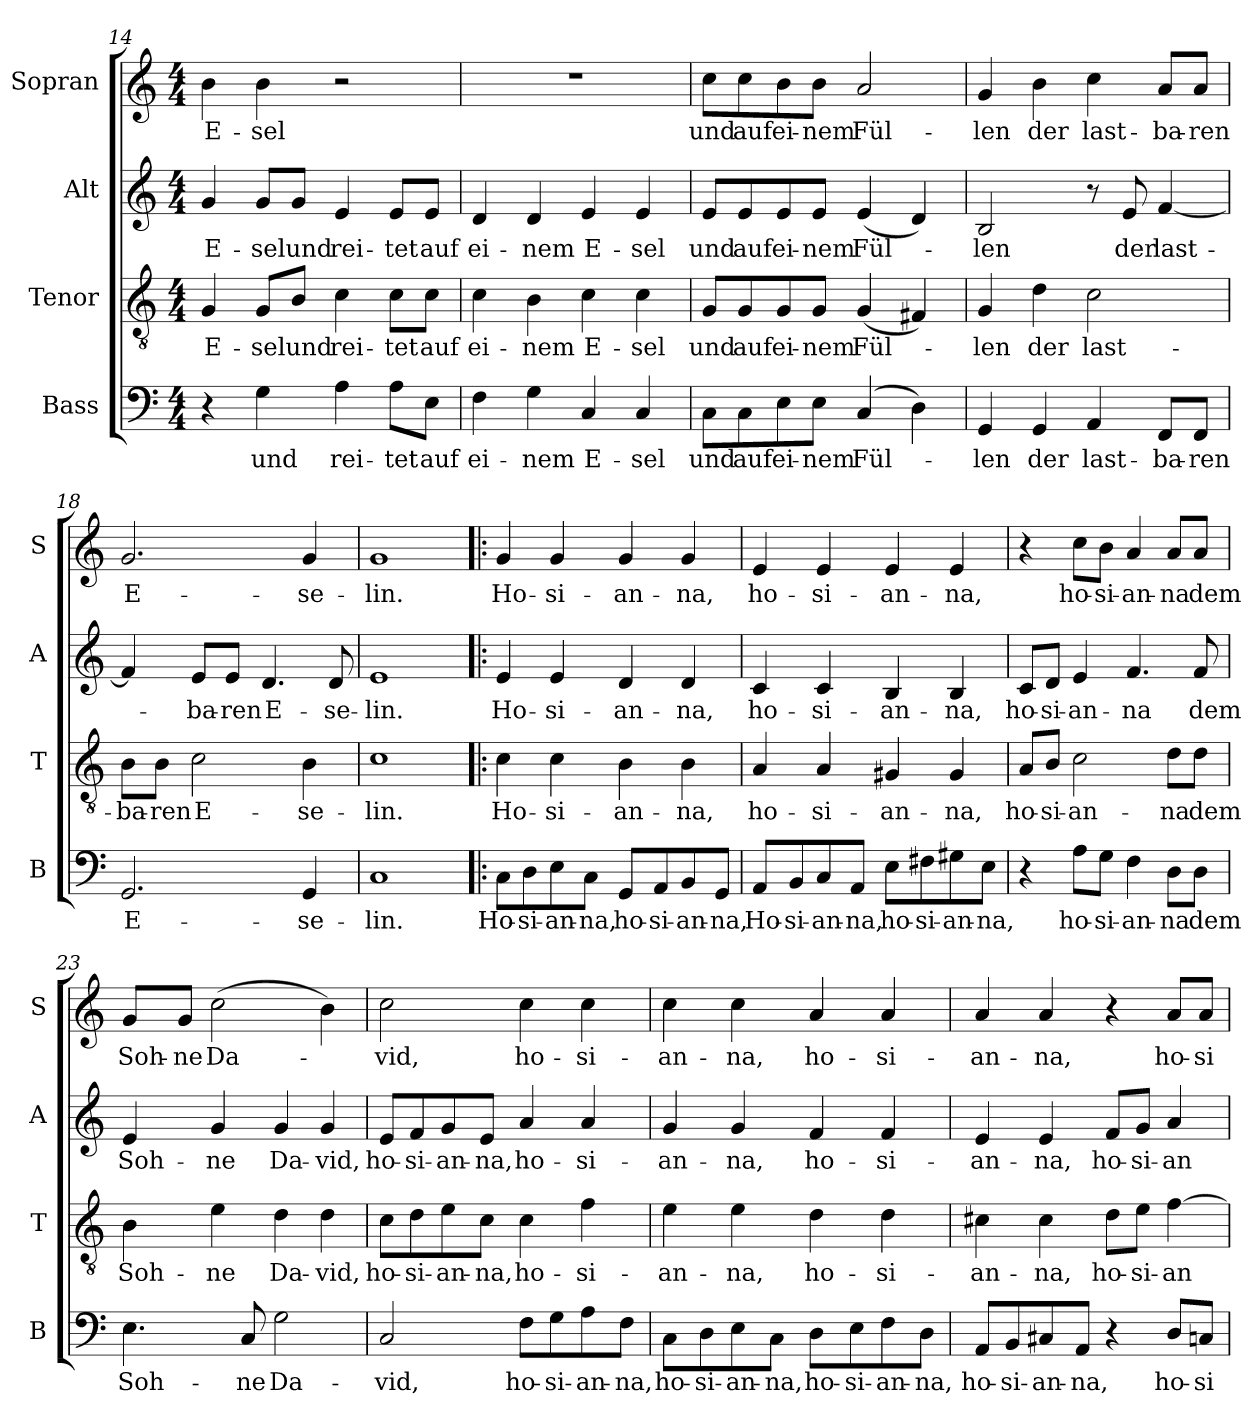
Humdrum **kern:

**kern	**text	**kern	**text	**kern	**text	**kern	**text
*part4	*part4	*part3	*part3	*part2	*part2	*part1	*part1
*staff4	*staff4	*staff3	*staff3	*staff2	*staff2	*staff1	*staff1
*I"Bass	*	*I"Tenor	*	*I"Alt	*	*I"Sopran	*
*I'B	*	*I'T	*	*I'A	*	*I'S	*
*clefF4	*	*clefGv2	*	*clefG2	*	*clefG2	*
*k[]	*	*k[]	*	*k[]	*	*k[]	*
*M4/4	*	*M4/4	*	*M4/4	*	*M4/4	*
=14	=14	=14	=14	=14	=14	=14	=14
!	!	!	!LO:LY:b	!	!LO:LY:b	!	!LO:LY:b
4r	.	4G/	E-	4g/	E-	4b\	E-
!	!LO:LY:b	!	!LO:LY:b	!	!LO:LY:b	!	!LO:LY:b
4G\	und	8G/L	sel	8g/L	sel	4b\	sel
!	!	!	!LO:LY:b	!	!LO:LY:b	!	!
.	.	8B/J	und	8g/J	und	.	.
!	!LO:LY:b	!	!LO:LY:b	!	!LO:LY:b	!	!
4A\	rei-	4c\	rei-	4e/	rei-	2r	.
!	!LO:LY:b	!	!LO:LY:b	!	!LO:LY:b	!	!
8A\L	tet	8c\L	tet	8e/L	tet	.	.
!	!LO:LY:b	!	!LO:LY:b	!	!LO:LY:b	!	!
8E\J	auf	8c\J	auf	8e/J	auf	.	.
=15	=15	=15	=15	=15	=15	=15	=15
!	!LO:LY:b	!	!LO:LY:b	!	!LO:LY:b	!	!
4F\	ei-	4c\	ei-	4d/	ei-	1r	.
!	!LO:LY:b	!	!LO:LY:b	!	!LO:LY:b	!	!
4G\	nem	4B\	nem	4d/	nem	.	.
!	!LO:LY:b	!	!LO:LY:b	!	!LO:LY:b	!	!
4C/	E-	4c\	E-	4e/	E-	.	.
!	!LO:LY:b	!	!LO:LY:b	!	!LO:LY:b	!	!
4C/	sel	4c\	sel	4e/	sel	.	.
=16	=16	=16	=16	=16	=16	=16	=16
!	!LO:LY:b	!	!LO:LY:b	!	!LO:LY:b	!	!LO:LY:b
8C\L	und	8G/L	und	8e/L	und	8cc\L	und
!	!LO:LY:b	!	!LO:LY:b	!	!LO:LY:b	!	!LO:LY:b
8C\	auf	8G/	auf	8e/	auf	8cc\	auf
!	!LO:LY:b	!	!LO:LY:b	!	!LO:LY:b	!	!LO:LY:b
8E\	ei-	8G/	ei-	8e/	ei-	8b\	ei-
!	!LO:LY:b	!	!LO:LY:b	!	!LO:LY:b	!	!LO:LY:b
8E\J	nem	8G/J	nem	8e/J	nem	8b\J	nem
!	!LO:LY:b	!	!LO:LY:b	!	!LO:LY:b	!	!LO:LY:b
(4C/	Fül-	(4G/	Fül-	(4e/	Fül-	2a/	Fül-
4D\)	.	4F#X/)	.	4d/)	.	.	.
!!LO:LB:g=z
=17	=17	=17	=17	=17	=17	=17	=17
!	!LO:LY:b	!	!LO:LY:b	!	!LO:LY:b	!	!LO:LY:b
4GG/	len	4G/	len	2B/	len	4g/	len
!	!LO:LY:b	!	!LO:LY:b	!	!	!	!LO:LY:b
4GG/	der	4d\	der	.	.	4b\	der
!	!LO:LY:b	!	!LO:LY:b	!	!	!	!LO:LY:b
4AA/	last-	2c\	last-	8r	.	4cc\	last-
!	!	!	!	!	!LO:LY:b	!	!
.	.	.	.	8e/	der	.	.
!	!LO:LY:b	!	!	!	!LO:LY:b	!	!LO:LY:b
8FF/L	ba-	.	.	[4f/	last-	8a/L	ba-
!	!LO:LY:b	!	!	!	!	!	!LO:LY:b
8FF/J	ren	.	.	.	.	8a/J	ren
=18	=18	=18	=18	=18	=18	=18	=18
!	!LO:LY:b	!	!LO:LY:b	!	!	!	!LO:LY:b
2.GG/	E-	8B\L	ba-	4f/]	.	2.g/	E-
!	!	!	!LO:LY:b	!	!	!	!
.	.	8B\J	ren	.	.	.	.
!	!	!	!LO:LY:b	!	!LO:LY:b	!	!
.	.	2c\	E-	8e/L	ba-	.	.
!	!	!	!	!	!LO:LY:b	!	!
.	.	.	.	8e/J	ren	.	.
!	!	!	!	!	!LO:LY:b	!	!
.	.	.	.	4.d/	E-	.	.
!	!LO:LY:b	!	!LO:LY:b	!	!	!	!LO:LY:b
4GG/	se-	4B\	se-	.	.	4g/	se-
!	!	!	!	!	!LO:LY:b	!	!
.	.	.	.	8d/	se-	.	.
=19	=19	=19	=19	=19	=19	=19	=19
!	!LO:LY:b	!	!LO:LY:b	!	!LO:LY:b	!	!LO:LY:b
1C	lin.	1c	lin.	1e	lin.	1g	lin.
=20!|:	=20!|:	=20!|:	=20!|:	=20!|:	=20!|:	=20!|:	=20!|:
!	!LO:LY:b	!	!LO:LY:b	!	!LO:LY:b	!	!LO:LY:b
8C\L	Ho-	4c\	Ho-	4e/	Ho-	4g/	Ho-
!	!LO:LY:b	!	!	!	!	!	!
8D\	si-	.	.	.	.	.	.
!	!LO:LY:b	!	!LO:LY:b	!	!LO:LY:b	!	!LO:LY:b
8E\	an-	4c\	si-	4e/	si-	4g/	si-
!	!LO:LY:b	!	!	!	!	!	!
8C\J	na,	.	.	.	.	.	.
!	!LO:LY:b	!	!LO:LY:b	!	!LO:LY:b	!	!LO:LY:b
8GG/L	ho-	4B\	an-	4d/	an-	4g/	an-
!	!LO:LY:b	!	!	!	!	!	!
8AA/	si-	.	.	.	.	.	.
!	!LO:LY:b	!	!LO:LY:b	!	!LO:LY:b	!	!LO:LY:b
8BB/	an-	4B\	na,	4d/	na,	4g/	na,
!	!LO:LY:b	!	!	!	!	!	!
8GG/J	na,	.	.	.	.	.	.
!!LO:LB:g=z
=21	=21	=21	=21	=21	=21	=21	=21
!	!LO:LY:b	!	!LO:LY:b	!	!LO:LY:b	!	!LO:LY:b
8AA/L	Ho-	4A/	ho-	4c/	ho-	4e/	ho-
!	!LO:LY:b	!	!	!	!	!	!
8BB/	si-	.	.	.	.	.	.
!	!LO:LY:b	!	!LO:LY:b	!	!LO:LY:b	!	!LO:LY:b
8C/	an-	4A/	si-	4c/	si-	4e/	si-
!	!LO:LY:b	!	!	!	!	!	!
8AA/J	na,	.	.	.	.	.	.
!	!LO:LY:b	!	!LO:LY:b	!	!LO:LY:b	!	!LO:LY:b
8E\L	ho-	4G#X/	an-	4B/	an-	4e/	an-
!	!LO:LY:b	!	!	!	!	!	!
8F#X\	si-	.	.	.	.	.	.
!	!LO:LY:b	!	!LO:LY:b	!	!LO:LY:b	!	!LO:LY:b
8G#X\	an-	4G#/	na,	4B/	na,	4e/	na,
!	!LO:LY:b	!	!	!	!	!	!
8E\J	na,	.	.	.	.	.	.
=22	=22	=22	=22	=22	=22	=22	=22
!	!	!	!LO:LY:b	!	!LO:LY:b	!	!
4r	.	8A/L	ho-	8c/L	ho-	4r	.
!	!	!	!LO:LY:b	!	!LO:LY:b	!	!
.	.	8B/J	si-	8d/J	si-	.	.
!	!LO:LY:b	!	!LO:LY:b	!	!LO:LY:b	!	!LO:LY:b
8A\L	ho-	2c\	an-	4e/	an-	8cc\L	ho-
!	!LO:LY:b	!	!	!	!	!	!LO:LY:b
8G\J	si-	.	.	.	.	8b\J	si-
!	!LO:LY:b	!	!	!	!LO:LY:b	!	!LO:LY:b
4F\	an-	.	.	4.f/	na	4a/	an-
!	!LO:LY:b	!	!LO:LY:b	!	!	!	!LO:LY:b
8D\L	na	8d\L	na	.	.	8a/L	na
!	!LO:LY:b	!	!LO:LY:b	!	!LO:LY:b	!	!LO:LY:b
8D\J	dem	8d\J	dem	8f/	dem	8a/J	dem
=23	=23	=23	=23	=23	=23	=23	=23
!	!LO:LY:b	!	!LO:LY:b	!	!LO:LY:b	!	!LO:LY:b
4.E\	Soh-	4B\	Soh-	4e/	Soh-	8g/L	Soh-
!	!	!	!	!	!	!	!LO:LY:b
.	.	.	.	.	.	8g/J	ne
!	!	!	!LO:LY:b	!	!LO:LY:b	!	!LO:LY:b
.	.	4e\	ne	4g/	ne	(2cc\	Da-
!	!LO:LY:b	!	!	!	!	!	!
8C/	ne	.	.	.	.	.	.
!	!LO:LY:b	!	!LO:LY:b	!	!LO:LY:b	!	!
2G\	Da-	4d\	Da-	4g/	Da-	.	.
!	!	!	!LO:LY:b	!	!LO:LY:b	!	!
.	.	4d\	vid,	4g/	vid,	4b\)	.
!!LO:PB:g=z
=24	=24	=24	=24	=24	=24	=24	=24
!	!LO:LY:b	!	!LO:LY:b	!	!LO:LY:b	!	!LO:LY:b
2C/	vid,	8c\L	ho-	8e/L	ho-	2cc\	vid,
!	!	!	!LO:LY:b	!	!LO:LY:b	!	!
.	.	8d\	si-	8f/	si-	.	.
!	!	!	!LO:LY:b	!	!LO:LY:b	!	!
.	.	8e\	an-	8g/	an-	.	.
!	!	!	!LO:LY:b	!	!LO:LY:b	!	!
.	.	8c\J	na,	8e/J	na,	.	.
!	!LO:LY:b	!	!LO:LY:b	!	!LO:LY:b	!	!LO:LY:b
8F\L	ho-	4c\	ho-	4a/	ho-	4cc\	ho-
!	!LO:LY:b	!	!	!	!	!	!
8G\	si-	.	.	.	.	.	.
!	!LO:LY:b	!	!LO:LY:b	!	!LO:LY:b	!	!LO:LY:b
8A\	an-	4f\	si-	4a/	si-	4cc\	si-
!	!LO:LY:b	!	!	!	!	!	!
8F\J	na,	.	.	.	.	.	.
=25	=25	=25	=25	=25	=25	=25	=25
!	!LO:LY:b	!	!LO:LY:b	!	!LO:LY:b	!	!LO:LY:b
8C\L	ho-	4e\	an-	4g/	an-	4cc\	an-
!	!LO:LY:b	!	!	!	!	!	!
8D\	si-	.	.	.	.	.	.
!	!LO:LY:b	!	!LO:LY:b	!	!LO:LY:b	!	!LO:LY:b
8E\	an-	4e\	na,	4g/	na,	4cc\	na,
!	!LO:LY:b	!	!	!	!	!	!
8C\J	na,	.	.	.	.	.	.
!	!LO:LY:b	!	!LO:LY:b	!	!LO:LY:b	!	!LO:LY:b
8D\L	ho-	4d\	ho-	4f/	ho-	4a/	ho-
!	!LO:LY:b	!	!	!	!	!	!
8E\	si-	.	.	.	.	.	.
!	!LO:LY:b	!	!LO:LY:b	!	!LO:LY:b	!	!LO:LY:b
8F\	an-	4d\	si-	4f/	si-	4a/	si-
!	!LO:LY:b	!	!	!	!	!	!
8D\J	na,	.	.	.	.	.	.
=26	=26	=26	=26	=26	=26	=26	=26
!	!LO:LY:b	!	!LO:LY:b	!	!LO:LY:b	!	!LO:LY:b
8AA/L	ho-	4c#X\	an-	4e/	an-	4a/	an-
!	!LO:LY:b	!	!	!	!	!	!
8BB/	si-	.	.	.	.	.	.
!	!LO:LY:b	!	!LO:LY:b	!	!LO:LY:b	!	!LO:LY:b
8C#X/	an-	4c#\	na,	4e/	na,	4a/	na,
!	!LO:LY:b	!	!	!	!	!	!
8AA/J	na,	.	.	.	.	.	.
!	!	!	!LO:LY:b	!	!LO:LY:b	!	!
4r	.	8d\L	ho-	8f/L	ho-	4r	.
!	!	!	!LO:LY:b	!	!LO:LY:b	!	!
.	.	8e\J	si-	8g/J	si-	.	.
!	!LO:LY:b	!	!LO:LY:b	!	!LO:LY:b	!	!LO:LY:b
8D/L	ho-	[4f\	an-	4a/	an-	8a/L	ho-
!	!LO:LY:b	!	!	!	!	!	!LO:LY:b
8Cn/J	si-	.	.	.	.	8a/J	si-
=	=	=	=	=	=	=	=
*-	*-	*-	*-	*-	*-	*-	*-
